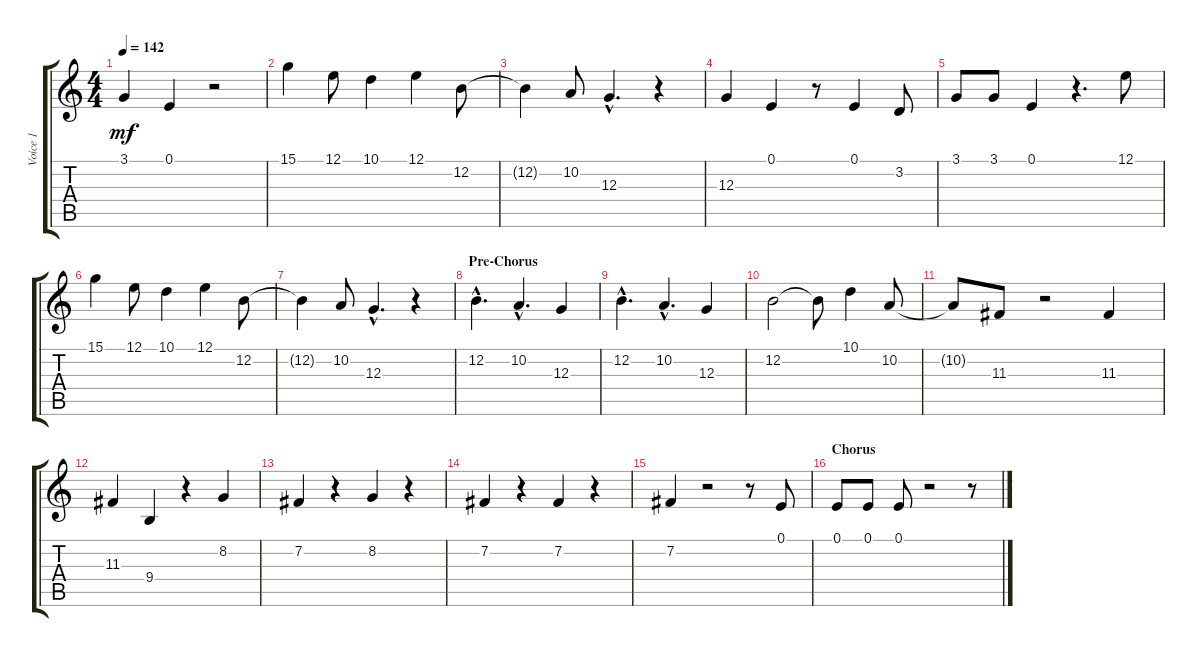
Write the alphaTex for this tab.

\track ("Voice 1" "Voice 1") {instrument lead2sawtooth}
\staff {score tabs}
\tuning (E4 B3 G3 D3 A2 E2) {hide}
\ts (4 4)
\tempo 142
\clef g2
\ks c
3.1.4{dy mf} 0.1.4 r.2 |
15.1.4 12.1.8 10.1.4 12.1.4 12.2.8 |
12.2{t}.4 10.2.8 12.3{hac}.4{d} r.4 |
12.3.4 0.1.4 r.8 0.1.4 3.2.8 |
3.1.8 3.1.8 0.1.4 r.4{d} 12.1.8 |
15.1.4 12.1.8 10.1.4 12.1.4 12.2.8 |
12.2{t}.4 10.2.8 12.3{hac}.4{d} r.4 |
\section ("" "Pre-Chorus")
12.2{hac}.4{d} 10.2{hac}.4{d} 12.3.4 |
12.2{hac}.4{d} 10.2{hac}.4{d} 12.3.4 |
12.2.2 12.2{t}.8 10.1.4 10.2.8 |
10.2{t}.8 11.3.8 r.2 11.3.4 |
11.3.4 9.4.4 r.4 8.2.4 |
7.2.4 r.4 8.2.4 r.4 |
7.2.4 r.4 7.2.4 r.4 |
7.2.4 r.2 r.8 0.1.8 |
\section ("" "Chorus")
0.1.8 0.1.8 0.1.8 r.2 r.8
